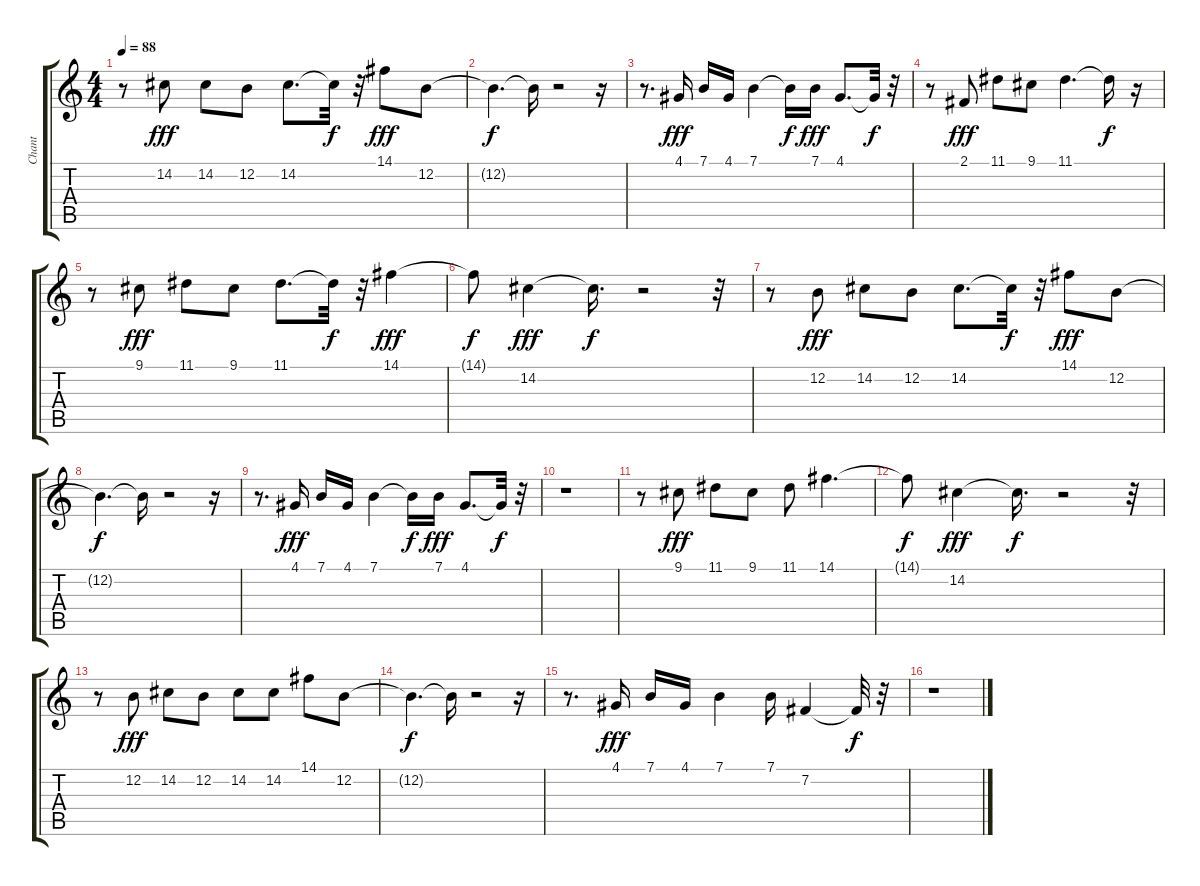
\track ("Chant" "Chant") {instrument synthbrass1}
\staff {score tabs}
\tuning (E4 B3 G3 D3 A2 E2) {hide}
\ts (4 4)
\tempo 88
\clef g2
\ks c
r.8{dy f} 14.2.8{dy fff} 14.2.8 12.2.8 14.2.8{d} 14.2{t}.32{dy f} r.32 14.1.8{dy fff} 12.2.8 |
12.2{t}.4{d dy f} 12.2{t}.16 r.2 r.16 |
r.8{d} 4.1.16{dy fff} 7.1.16 4.1.16 7.1.4 7.1{t}.16{dy f} 7.1.16{dy fff} 4.1.8{d} 4.1{t}.32{dy f} r.32 |
r.8 2.1.8{dy fff} 11.1.8 9.1.8 11.1.4{d} 11.1{t}.16{dy f} r.16 |
r.8 9.1.8{dy fff} 11.1.8 9.1.8 11.1.8{d} 11.1{t}.32{dy f} r.32 14.1.4{dy fff} |
14.1{t}.8{dy f} 14.2.4{dy fff} 14.2{t}.16{d dy f} r.2 r.32 |
r.8 12.2.8{dy fff} 14.2.8 12.2.8 14.2.8{d} 14.2{t}.32{dy f} r.32 14.1.8{dy fff} 12.2.8 |
12.2{t}.4{d dy f} 12.2{t}.16 r.2 r.16 |
r.8{d} 4.1.16{dy fff} 7.1.16 4.1.16 7.1.4 7.1{t}.16{dy f} 7.1.16{dy fff} 4.1.8{d} 4.1{t}.32{dy f} r.32 |
r.1 |
r.8 9.1.8{dy fff} 11.1.8 9.1.8 11.1.8 14.1.4{d} |
14.1{t}.8{dy f} 14.2.4{dy fff} 14.2{t}.16{d dy f} r.2 r.32 |
r.8 12.2.8{dy fff} 14.2.8 12.2.8 14.2.8 14.2.8 14.1.8 12.2.8 |
12.2{t}.4{d dy f} 12.2{t}.16 r.2 r.16 |
r.8{d} 4.1.16{dy fff} 7.1.16 4.1.16 7.1.4 7.1.16 7.2.4 7.2{t}.32{dy f} r.32 |
r.1
